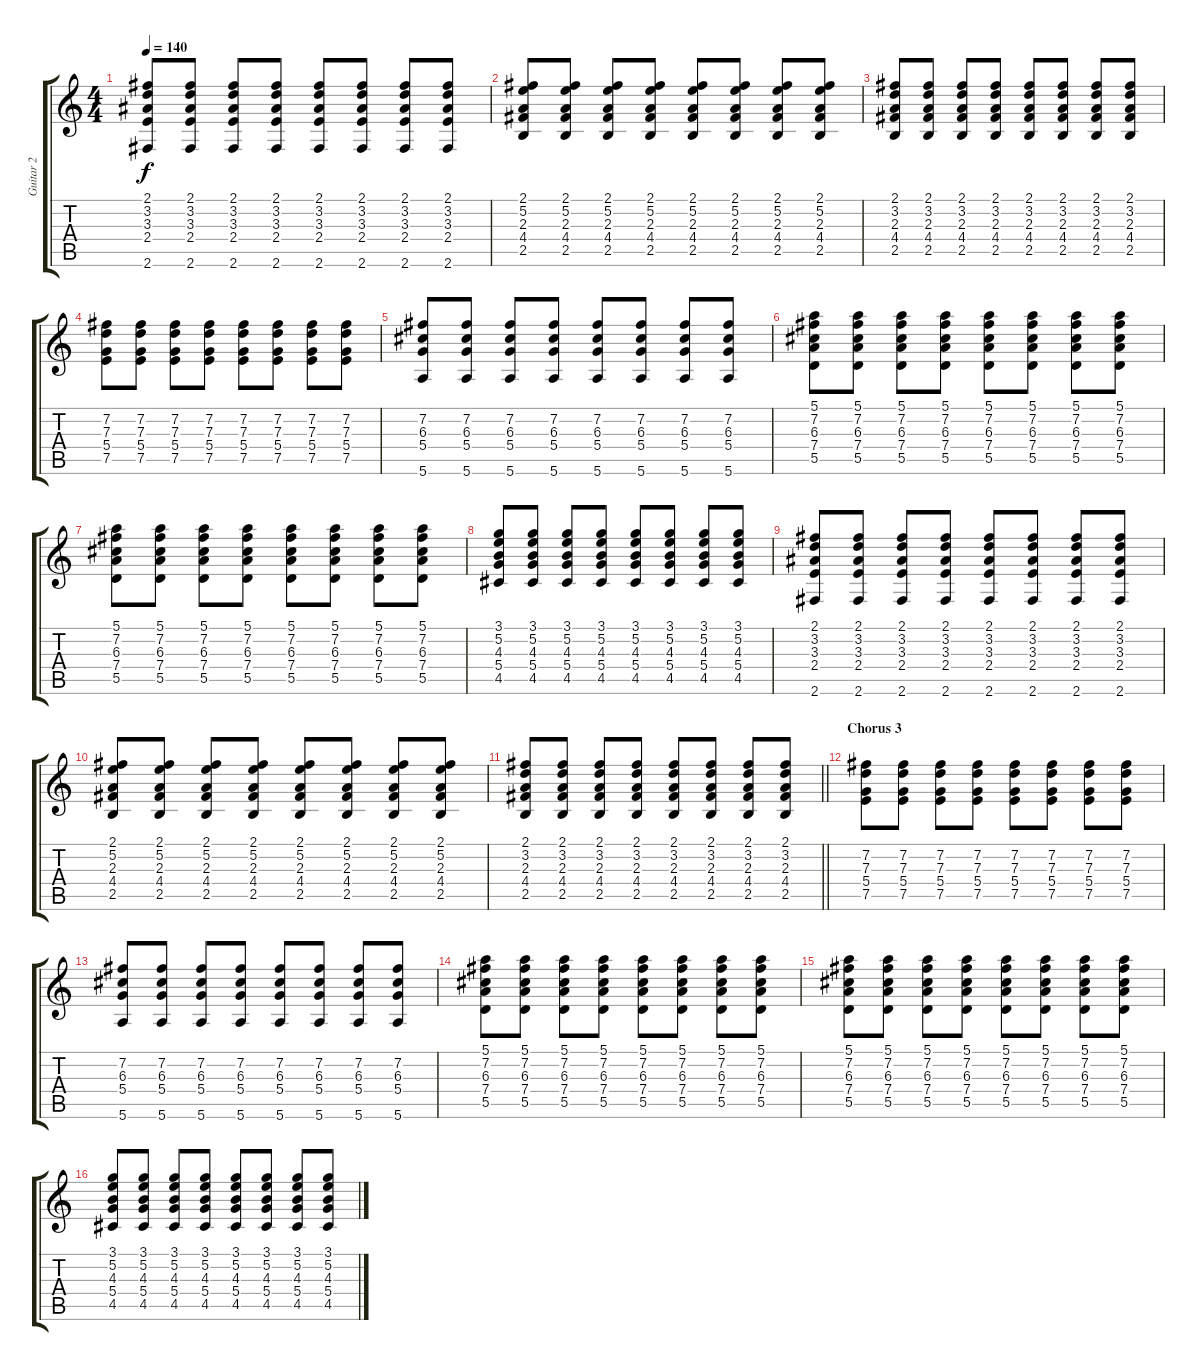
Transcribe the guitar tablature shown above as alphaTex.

\track ("Guitar 2" "Guitar 2") {instrument electricguitarjazz}
\staff {score tabs}
\tuning (E4 B3 G3 D3 A2 E2) {hide}
\ts (4 4)
\tempo 140
\clef g2
\ks c
(2.1 3.2 3.3 2.4 2.6).8{dy f} (2.1 3.2 3.3 2.4 2.6).8 (2.1 3.2 3.3 2.4 2.6).8 (2.1 3.2 3.3 2.4 2.6).8 (2.1 3.2 3.3 2.4 2.6).8 (2.1 3.2 3.3 2.4 2.6).8 (2.1 3.2 3.3 2.4 2.6).8 (2.1 3.2 3.3 2.4 2.6).8 |
(2.1 5.2 2.3 4.4 2.5).8 (2.1 5.2 2.3 4.4 2.5).8 (2.1 5.2 2.3 4.4 2.5).8 (2.1 5.2 2.3 4.4 2.5).8 (2.1 5.2 2.3 4.4 2.5).8 (2.1 5.2 2.3 4.4 2.5).8 (2.1 5.2 2.3 4.4 2.5).8 (2.1 5.2 2.3 4.4 2.5).8 |
(2.1 3.2 2.3 4.4 2.5).8 (2.1 3.2 2.3 4.4 2.5).8 (2.1 3.2 2.3 4.4 2.5).8 (2.1 3.2 2.3 4.4 2.5).8 (2.1 3.2 2.3 4.4 2.5).8 (2.1 3.2 2.3 4.4 2.5).8 (2.1 3.2 2.3 4.4 2.5).8 (2.1 3.2 2.3 4.4 2.5).8 |
(7.2 7.3 5.4 7.5).8 (7.2 7.3 5.4 7.5).8 (7.2 7.3 5.4 7.5).8 (7.2 7.3 5.4 7.5).8 (7.2 7.3 5.4 7.5).8 (7.2 7.3 5.4 7.5).8 (7.2 7.3 5.4 7.5).8 (7.2 7.3 5.4 7.5).8 |
(7.2 6.3 5.4 5.6).8 (7.2 6.3 5.4 5.6).8 (7.2 6.3 5.4 5.6).8 (7.2 6.3 5.4 5.6).8 (7.2 6.3 5.4 5.6).8 (7.2 6.3 5.4 5.6).8 (7.2 6.3 5.4 5.6).8 (7.2 6.3 5.4 5.6).8 |
(5.1 7.2 6.3 7.4 5.5).8 (5.1 7.2 6.3 7.4 5.5).8 (5.1 7.2 6.3 7.4 5.5).8 (5.1 7.2 6.3 7.4 5.5).8 (5.1 7.2 6.3 7.4 5.5).8 (5.1 7.2 6.3 7.4 5.5).8 (5.1 7.2 6.3 7.4 5.5).8 (5.1 7.2 6.3 7.4 5.5).8 |
(5.1 7.2 6.3 7.4 5.5).8 (5.1 7.2 6.3 7.4 5.5).8 (5.1 7.2 6.3 7.4 5.5).8 (5.1 7.2 6.3 7.4 5.5).8 (5.1 7.2 6.3 7.4 5.5).8 (5.1 7.2 6.3 7.4 5.5).8 (5.1 7.2 6.3 7.4 5.5).8 (5.1 7.2 6.3 7.4 5.5).8 |
(3.1 5.2 4.3 5.4 4.5).8 (3.1 5.2 4.3 5.4 4.5).8 (3.1 5.2 4.3 5.4 4.5).8 (3.1 5.2 4.3 5.4 4.5).8 (3.1 5.2 4.3 5.4 4.5).8 (3.1 5.2 4.3 5.4 4.5).8 (3.1 5.2 4.3 5.4 4.5).8 (3.1 5.2 4.3 5.4 4.5).8 |
(2.1 3.2 3.3 2.4 2.6).8 (2.1 3.2 3.3 2.4 2.6).8 (2.1 3.2 3.3 2.4 2.6).8 (2.1 3.2 3.3 2.4 2.6).8 (2.1 3.2 3.3 2.4 2.6).8 (2.1 3.2 3.3 2.4 2.6).8 (2.1 3.2 3.3 2.4 2.6).8 (2.1 3.2 3.3 2.4 2.6).8 |
(2.1 5.2 2.3 4.4 2.5).8 (2.1 5.2 2.3 4.4 2.5).8 (2.1 5.2 2.3 4.4 2.5).8 (2.1 5.2 2.3 4.4 2.5).8 (2.1 5.2 2.3 4.4 2.5).8 (2.1 5.2 2.3 4.4 2.5).8 (2.1 5.2 2.3 4.4 2.5).8 (2.1 5.2 2.3 4.4 2.5).8 |
\barLineRight lightlight
(2.1 3.2 2.3 4.4 2.5).8 (2.1 3.2 2.3 4.4 2.5).8 (2.1 3.2 2.3 4.4 2.5).8 (2.1 3.2 2.3 4.4 2.5).8 (2.1 3.2 2.3 4.4 2.5).8 (2.1 3.2 2.3 4.4 2.5).8 (2.1 3.2 2.3 4.4 2.5).8 (2.1 3.2 2.3 4.4 2.5).8 |
\section ("" "Chorus 3")
(7.2 7.3 5.4 7.5).8 (7.2 7.3 5.4 7.5).8 (7.2 7.3 5.4 7.5).8 (7.2 7.3 5.4 7.5).8 (7.2 7.3 5.4 7.5).8 (7.2 7.3 5.4 7.5).8 (7.2 7.3 5.4 7.5).8 (7.2 7.3 5.4 7.5).8 |
(7.2 6.3 5.4 5.6).8 (7.2 6.3 5.4 5.6).8 (7.2 6.3 5.4 5.6).8 (7.2 6.3 5.4 5.6).8 (7.2 6.3 5.4 5.6).8 (7.2 6.3 5.4 5.6).8 (7.2 6.3 5.4 5.6).8 (7.2 6.3 5.4 5.6).8 |
(5.1 7.2 6.3 7.4 5.5).8 (5.1 7.2 6.3 7.4 5.5).8 (5.1 7.2 6.3 7.4 5.5).8 (5.1 7.2 6.3 7.4 5.5).8 (5.1 7.2 6.3 7.4 5.5).8 (5.1 7.2 6.3 7.4 5.5).8 (5.1 7.2 6.3 7.4 5.5).8 (5.1 7.2 6.3 7.4 5.5).8 |
(5.1 7.2 6.3 7.4 5.5).8 (5.1 7.2 6.3 7.4 5.5).8 (5.1 7.2 6.3 7.4 5.5).8 (5.1 7.2 6.3 7.4 5.5).8 (5.1 7.2 6.3 7.4 5.5).8 (5.1 7.2 6.3 7.4 5.5).8 (5.1 7.2 6.3 7.4 5.5).8 (5.1 7.2 6.3 7.4 5.5).8 |
(3.1 5.2 4.3 5.4 4.5).8 (3.1 5.2 4.3 5.4 4.5).8 (3.1 5.2 4.3 5.4 4.5).8 (3.1 5.2 4.3 5.4 4.5).8 (3.1 5.2 4.3 5.4 4.5).8 (3.1 5.2 4.3 5.4 4.5).8 (3.1 5.2 4.3 5.4 4.5).8 (3.1 5.2 4.3 5.4 4.5).8
